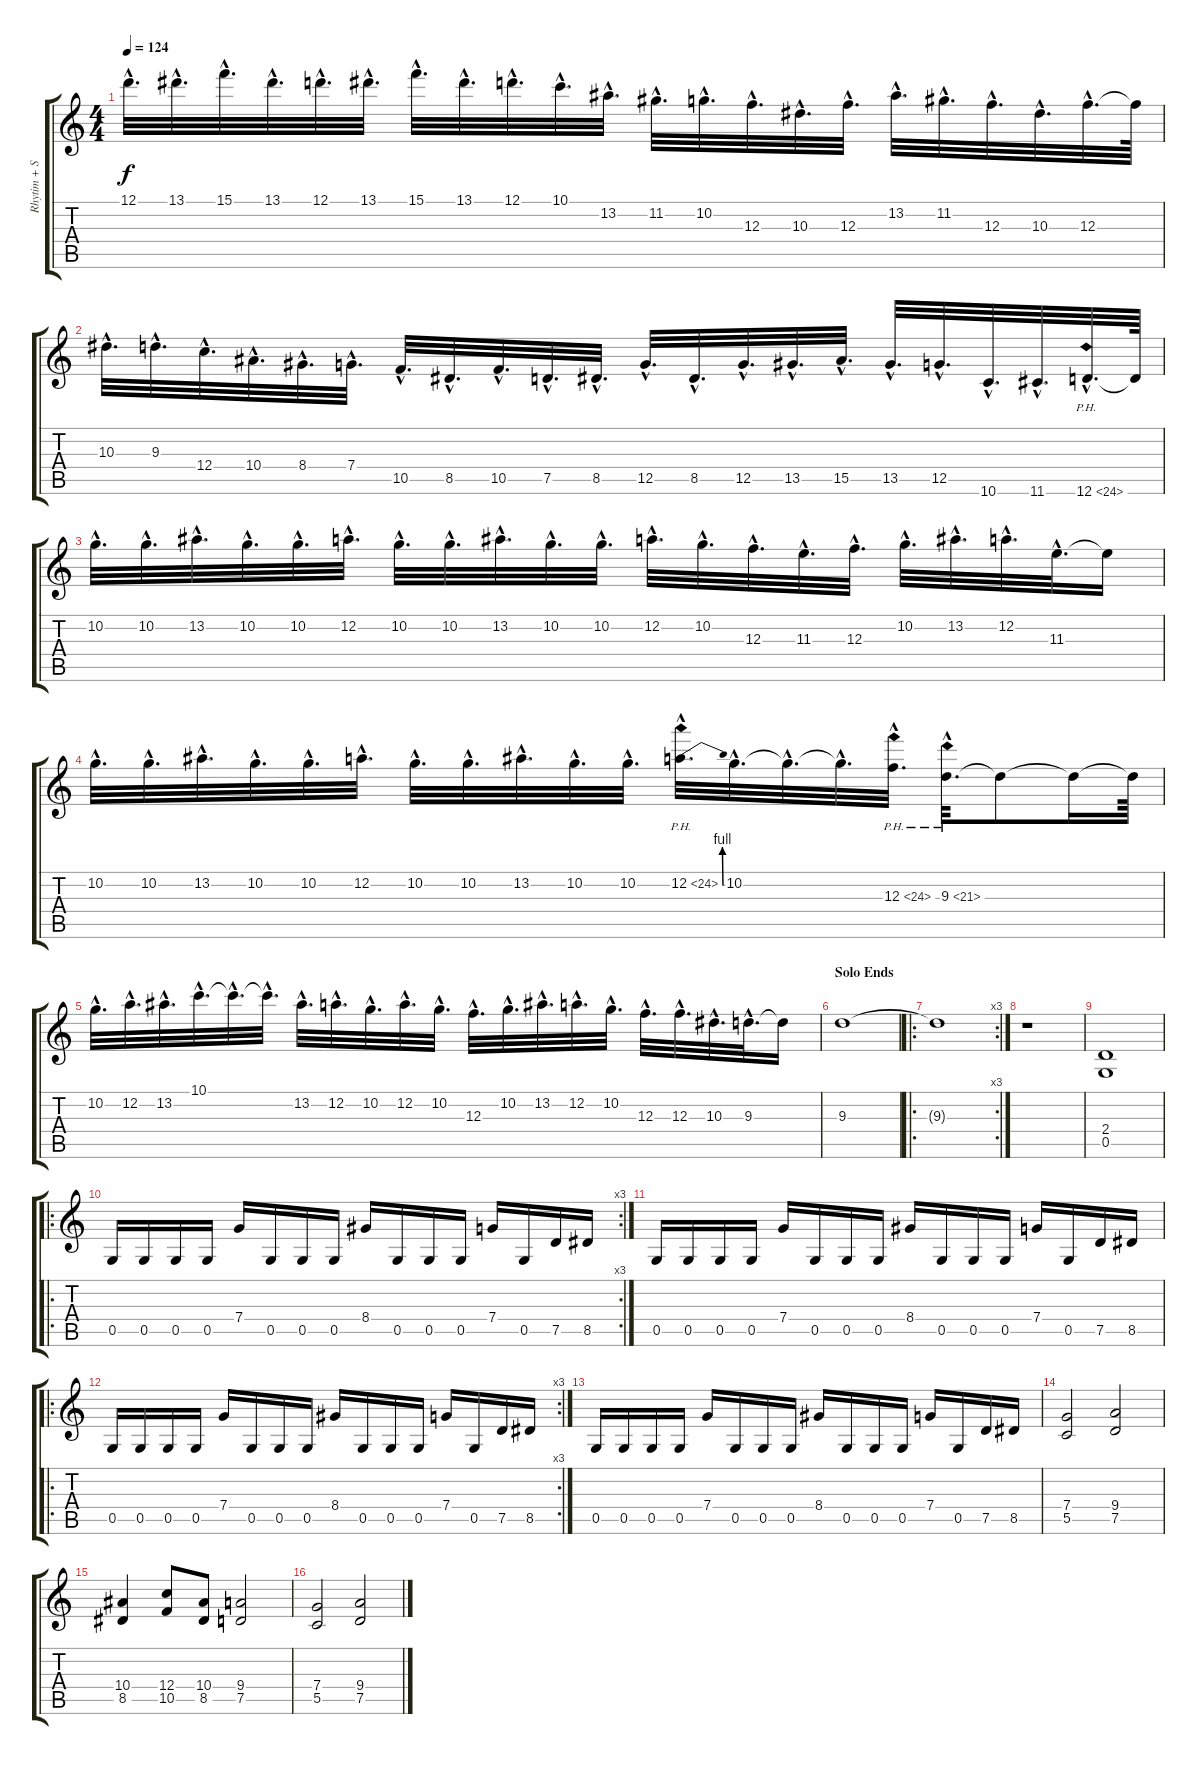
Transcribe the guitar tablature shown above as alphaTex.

\track ("Rhytim + Solo" "Rhytim + S") {instrument distortionguitar}
\staff {score tabs}
\tuning (D4 A3 F3 C3 G2 D2) {hide}
\ts (4 4)
\tempo 124
\clef g2
\ks c
12.1{hac}.32{d dy f} 13.1{hac}.32{d} 15.1{hac}.32{d} 13.1{hac}.32{d} 12.1{hac}.32{d} 13.1{hac}.32{d} 15.1{hac}.32{d} 13.1{hac}.32{d} 12.1{hac}.32{d} 10.1{hac}.32{d} 13.2{hac}.32{d} 11.2{hac}.32{d} 10.2{hac}.32{d} 12.3{hac}.32{d} 10.3{hac}.32{d} 12.3{hac}.32{d} 13.2{hac}.32{d} 11.2{hac}.32{d} 12.3{hac}.32{d} 10.3{hac}.32{d} 12.3{hac}.32{d} 12.3{t}.64 |
10.3{hac}.32{d} 9.3{hac}.32{d} 12.4{hac}.32{d} 10.4{hac}.32{d} 8.4{hac}.32{d} 7.4{hac}.32{d} 10.5{hac}.32{d} 8.5{hac}.32{d} 10.5{hac}.32{d} 7.5{hac}.32{d} 8.5{hac}.32{d} 12.5{hac}.32{d} 8.5{hac}.32{d} 12.5{hac}.32{d} 13.5{hac}.32{d} 15.5{hac}.32{d} 13.5{hac}.32{d} 12.5{hac}.32{d} 10.6{hac}.32{d} 11.6{hac}.32{d} 12.6{ph 12 hac}.32{d} 12.6{t}.64 |
10.2{hac}.32{d} 10.2{hac}.32{d} 13.2{hac}.32{d} 10.2{hac}.32{d} 10.2{hac}.32{d} 12.2{hac}.32{d} 10.2{hac}.32{d} 10.2{hac}.32{d} 13.2{hac}.32{d} 10.2{hac}.32{d} 10.2{hac}.32{d} 12.2{hac}.32{d} 10.2{hac}.32{d} 12.3{hac}.32{d} 11.3{hac}.32{d} 12.3{hac}.32{d} 10.2{hac}.32{d} 13.2{hac}.32{d} 12.2{hac}.32{d} 11.3{hac}.32{d} 11.3{t}.16 |
10.2{hac}.32{d} 10.2{hac}.32{d} 13.2{hac}.32{d} 10.2{hac}.32{d} 10.2{hac}.32{d} 12.2{hac}.32{d} 10.2{hac}.32{d} 10.2{hac}.32{d} 13.2{hac}.32{d} 10.2{hac}.32{d} 10.2{hac}.32{d} 12.2{be (bend 0 0 60 4) ph 12 hac}.32{d} 10.2{hac}.32{d} 10.2{hac t}.32{d} 10.2{hac t}.32{d} 12.3{ph 12 hac}.32{d} 9.3{ph 12 hac}.32{d} 9.3{t}.8 9.3{t}.16 9.3{t}.64 |
10.2{hac}.32{d} 12.2{hac}.32{d} 13.2{hac}.32{d} 10.1{hac}.32{d} 10.1{hac t}.32{d} 10.1{hac t}.32{d} 13.2{hac}.32{d} 12.2{hac}.32{d} 10.2{hac}.32{d} 12.2{hac}.32{d} 10.2{hac}.32{d} 12.3{hac}.32{d} 10.2{hac}.32{d} 13.2{hac}.32{d} 12.2{hac}.32{d} 10.2{hac}.32{d} 12.3{hac}.32{d} 12.3{hac}.32{d} 10.3{hac}.32{d} 9.3{hac}.32{d} 9.3{t}.16 |
\section ("" "Solo Ends")
9.3.1 |
\ro
\rc 3
9.3{t}.1 |
r.1 |
(2.4 0.5).1 |
\ro
\rc 3
0.5.16 0.5.16 0.5.16 0.5.16 7.4.16 0.5.16 0.5.16 0.5.16 8.4.16 0.5.16 0.5.16 0.5.16 7.4.16 0.5.16 7.5.16 8.5.16 |
0.5.16 0.5.16 0.5.16 0.5.16 7.4.16 0.5.16 0.5.16 0.5.16 8.4.16 0.5.16 0.5.16 0.5.16 7.4.16 0.5.16 7.5.16 8.5.16 |
\ro
\rc 3
0.5.16 0.5.16 0.5.16 0.5.16 7.4.16 0.5.16 0.5.16 0.5.16 8.4.16 0.5.16 0.5.16 0.5.16 7.4.16 0.5.16 7.5.16 8.5.16 |
0.5.16 0.5.16 0.5.16 0.5.16 7.4.16 0.5.16 0.5.16 0.5.16 8.4.16 0.5.16 0.5.16 0.5.16 7.4.16 0.5.16 7.5.16 8.5.16 |
(7.4 5.5).2 (9.4 7.5).2 |
(10.4 8.5).4 (12.4 10.5).8 (10.4 8.5).8 (9.4 7.5).2 |
(7.4 5.5).2 (9.4 7.5).2
